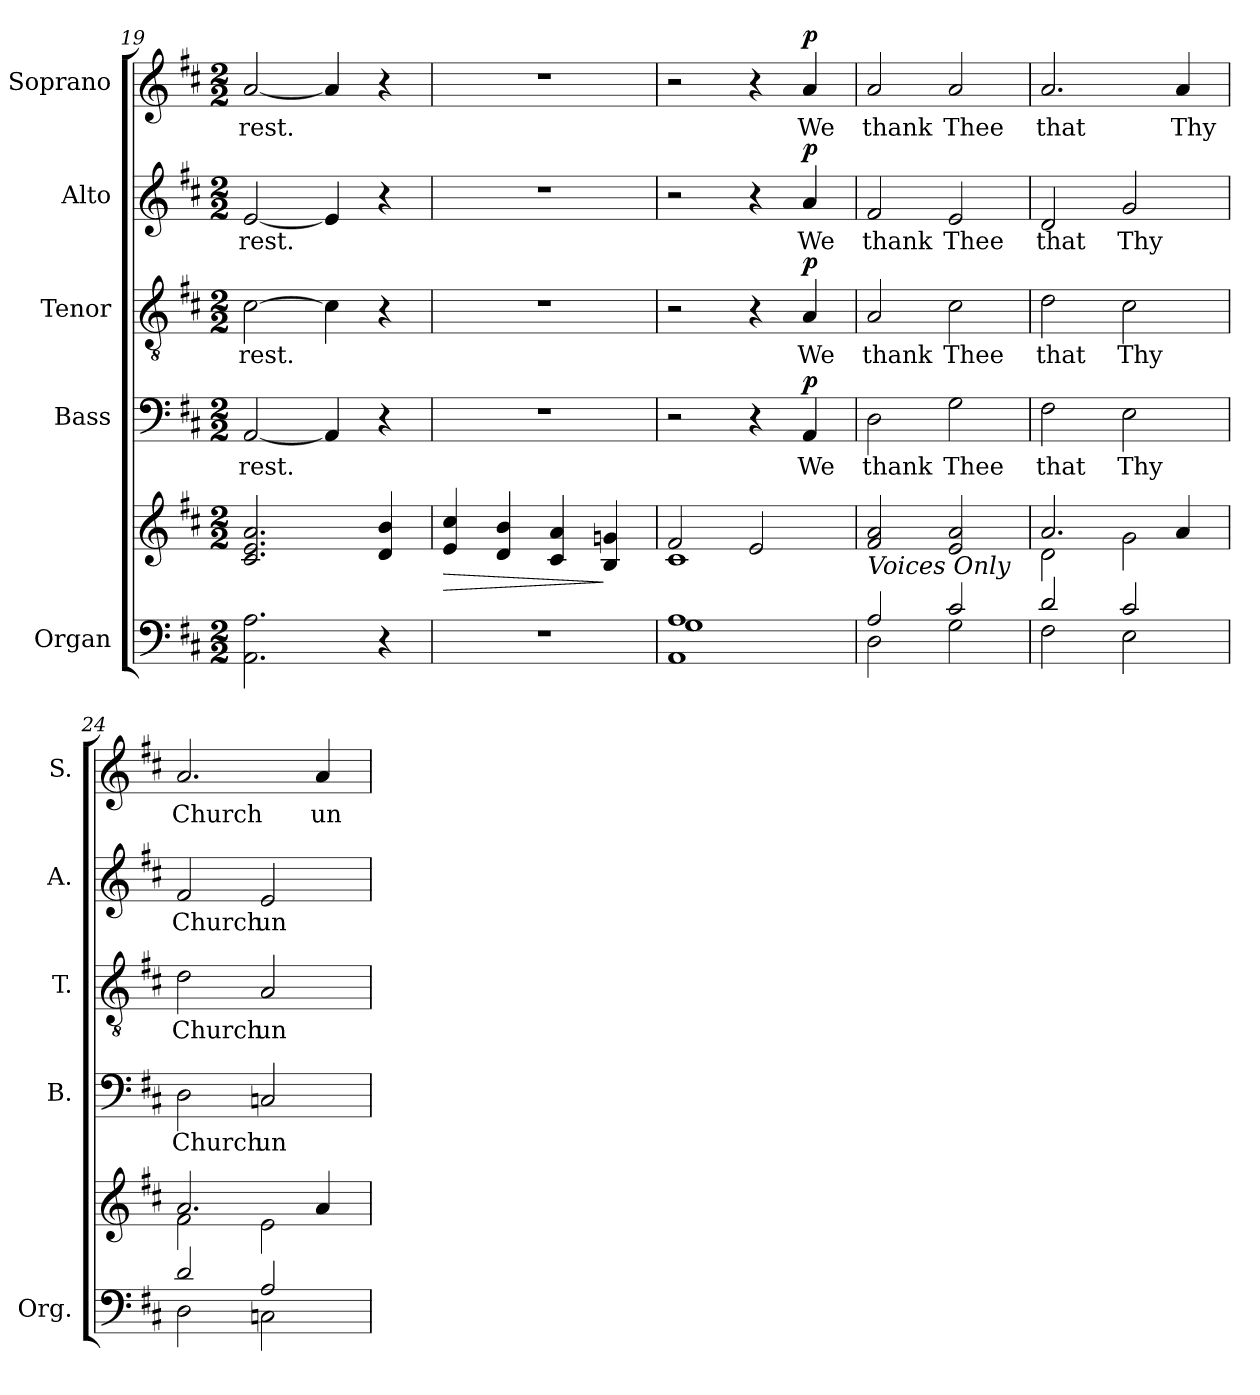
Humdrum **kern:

**kern	**kern	**dynam	**kern	**text	**dynam	**kern	**text	**dynam	**kern	**text	**dynam	**kern	**text	**dynam
*part5	*part5	*part5	*part4	*part4	*part4	*part3	*part3	*part3	*part2	*part2	*part2	*part1	*part1	*part1
*staff6	*staff5	*staff5/6	*staff4	*staff4	*staff4	*staff3	*staff3	*staff3	*staff2	*staff2	*staff2	*staff1	*staff1	*staff1
*I"Organ	*	*	*I"Bass	*	*	*I"Tenor	*	*	*I"Alto	*	*	*I"Soprano	*	*
*I'Org.	*	*	*I'B.	*	*	*I'T.	*	*	*I'A.	*	*	*I'S.	*	*
*clefF4	*clefG2	*	*clefF4	*	*	*clefGv2	*	*	*clefG2	*	*	*clefG2	*	*
*	*	*	*	*	*	*ITrd7c12	*	*	*	*	*	*	*	*
*k[f#c#]	*k[f#c#]	*	*k[f#c#]	*	*	*k[f#c#]	*	*	*k[f#c#]	*	*	*k[f#c#]	*	*
*D:	*D:	*	*D:	*	*	*D:	*	*	*D:	*	*	*D:	*	*
*M2/2	*M2/2	*	*M2/2	*	*	*M2/2	*	*	*M2/2	*	*	*M2/2	*	*
=19	=19	=19	=19	=19	=19	=19	=19	=19	=19	=19	=19	=19	=19	=19
!	!	!	!	!LO:LY:b:color=#000000	!	!	!	!	!	!	!	!	!	!
!	!	!	!	!	!	!	!LO:LY:b:color=#000000	!	!	!	!	!	!	!
!	!	!	!	!	!	!	!	!	!	!LO:LY:b:color=#000000	!	!	!	!
!	!	!	!	!	!	!	!	!	!	!	!	!	!LO:LY:b:color=#000000	!
2.AAi\ 2.Ai	2.c#i/ 2.ei 2.ai	.	[2AAi/	rest.	.	[2C#i\	rest.	.	[2ei/	rest.	.	[2ai/	rest.	.
.	.	.	4AAi/]	.	.	4C#i\]	.	.	4ei/]	.	.	4ai/]	.	.
4r	4di/ 4bi	.	4r	.	.	4r	.	.	4r	.	.	4r	.	.
=20	=20	=20	=20	=20	=20	=20	=20	=20	=20	=20	=20	=20	=20	=20
!	!	!LO:HP:b	!	!	!	!	!	!	!	!	!	!	!	!
1r	4ei/ 4cc#i	>	1r	.	.	1r	.	.	1r	.	.	1r	.	.
.	4di/ 4bi	.	.	.	.	.	.	.	.	.	.	.	.	.
.	4c#i/ 4ai	.	.	.	.	.	.	.	.	.	.	.	.	.
.	4Bi/ 4gni	]	.	.	.	.	.	.	.	.	.	.	.	.
!!LO:LB:g=z
=21	=21	=21	=21	=21	=21	=21	=21	=21	=21	=21	=21	=21	=21	=21
*^	*^	*	*	*	*	*	*	*	*	*	*	*	*	*
*	*^	*	*	*	*	*	*	*	*	*	*	*	*	*	*	*
1Ai	1Gi	1AAi	2f#i/	(1c#i	.	2r	.	.	2r	.	.	2r	.	.	2r	.	.
.	.	.	2ei/	.	.	4r	.	.	4r	.	.	4r	.	.	4r	.	.
!	!	!	!	!	!	!	!LO:LY:b:color=#000000	!	!	!	!	!	!	!	!	!	!
!	!	!	!	!	!	!	!	!	!	!LO:LY:b:color=#000000	!	!	!	!	!	!	!
!	!	!	!	!	!	!	!	!	!	!	!	!	!LO:LY:b:color=#000000	!	!	!	!
!	!	!	!	!	!	!	!	!	!	!	!	!	!	!	!	!LO:LY:b:color=#000000	!
.	.	.	.	.	.	4AAi/	We	p	4AAi/	We	p	4ai/	We	p	4ai/	We	p
*	*v	*v	*	*	*	*	*	*	*	*	*	*	*	*	*	*	*
*	*	*v	*v	*	*	*	*	*	*	*	*	*	*	*	*	*
=22	=22	=22	=22	=22	=22	=22	=22	=22	=22	=22	=22	=22	=22	=22	=22
!	!	!	!	!	!LO:LY:b:color=#000000	!	!	!	!	!	!	!	!	!	!
!	!	!	!	!	!	!	!	!LO:LY:b:color=#000000	!	!	!	!	!	!	!
!	!	!	!	!	!	!	!	!	!	!	!LO:LY:b:color=#000000	!	!	!	!
!	!	!LO:TX:b:i:t=Voices Only	!	!	!	!	!	!	!	!	!	!	!	!	!
!	!	!	!	!	!	!	!	!	!	!	!	!	!	!LO:LY:b:color=#000000	!
2Ai/	2Di\	2f#i/ 2ai	.	2Di\	thank	.	2AAi/	thank	.	2f#i/	thank	.	2ai/	thank	.
!	!	!	!	!	!LO:LY:b:color=#000000	!	!	!	!	!	!	!	!	!	!
!	!	!	!	!	!	!	!	!LO:LY:b:color=#000000	!	!	!	!	!	!	!
!	!	!	!	!	!	!	!	!	!	!	!LO:LY:b:color=#000000	!	!	!	!
!	!	!	!	!	!	!	!	!	!	!	!	!	!	!LO:LY:b:color=#000000	!
2c#i/	2Gi\	2ei/ 2ai	.	2Gi\	Thee	.	2C#i\	Thee	.	2ei/	Thee	.	2ai/	Thee	.
=23	=23	=23	=23	=23	=23	=23	=23	=23	=23	=23	=23	=23	=23	=23	=23
*	*	*^	*	*	*	*	*	*	*	*	*	*	*	*	*
!	!	!	!	!	!	!LO:LY:b:color=#000000	!	!	!	!	!	!	!	!	!	!
!	!	!	!	!	!	!	!	!	!LO:LY:b:color=#000000	!	!	!	!	!	!	!
!	!	!	!	!	!	!	!	!	!	!	!	!LO:LY:b:color=#000000	!	!	!	!
!	!	!	!	!	!	!	!	!	!	!	!	!	!	!	!LO:LY:b:color=#000000	!
2di/	2F#i\	2.ai/	2di\	.	2F#i\	that	.	2Di\	that	.	2di/	that	.	2.ai/	that	.
!	!	!	!	!	!	!LO:LY:b:color=#000000	!	!	!	!	!	!	!	!	!	!
!	!	!	!	!	!	!	!	!	!LO:LY:b:color=#000000	!	!	!	!	!	!	!
!	!	!	!	!	!	!	!	!	!	!	!	!LO:LY:b:color=#000000	!	!	!	!
2c#i/	2Ei\	.	2gi\	.	2Ei\	Thy	.	2C#i\	Thy	.	2gi/	Thy	.	.	.	.
!	!	!	!	!	!	!	!	!	!	!	!	!	!	!	!LO:LY:b:color=#000000	!
.	.	4ai/	.	.	.	.	.	.	.	.	.	.	.	4ai/	Thy	.
=24	=24	=24	=24	=24	=24	=24	=24	=24	=24	=24	=24	=24	=24	=24	=24	=24
!	!	!	!	!	!	!LO:LY:b:color=#000000	!	!	!	!	!	!	!	!	!	!
!	!	!	!	!	!	!	!	!	!LO:LY:b:color=#000000	!	!	!	!	!	!	!
!	!	!	!	!	!	!	!	!	!	!	!	!LO:LY:b:color=#000000	!	!	!	!
!	!	!	!	!	!	!	!	!	!	!	!	!	!	!	!LO:LY:b:color=#000000	!
2di/	2Di\	2.ai/	2f#i\	.	2Di\	Church	.	2Di\	Church	.	2f#i/	Church	.	2.ai/	Church	.
!	!	!	!	!	!	!LO:LY:b:color=#000000	!	!	!	!	!	!	!	!	!	!
!	!	!	!	!	!	!	!	!	!LO:LY:b:color=#000000	!	!	!	!	!	!	!
!	!	!	!	!	!	!	!	!	!	!	!	!LO:LY:b:color=#000000	!	!	!	!
2Ai/	2Cni\	.	2ei\	.	2Cni/	un-	.	2AAi/	un-	.	2ei/	un-	.	.	.	.
!	!	!	!	!	!	!	!	!	!	!	!	!	!	!	!LO:LY:b:color=#000000	!
.	.	4ai/	.	.	.	.	.	.	.	.	.	.	.	4ai/	un-	.
*v	*v	*	*	*	*	*	*	*	*	*	*	*	*	*	*	*
*	*v	*v	*	*	*	*	*	*	*	*	*	*	*	*	*
=	=	=	=	=	=	=	=	=	=	=	=	=	=	=
*-	*-	*-	*-	*-	*-	*-	*-	*-	*-	*-	*-	*-	*-	*-
